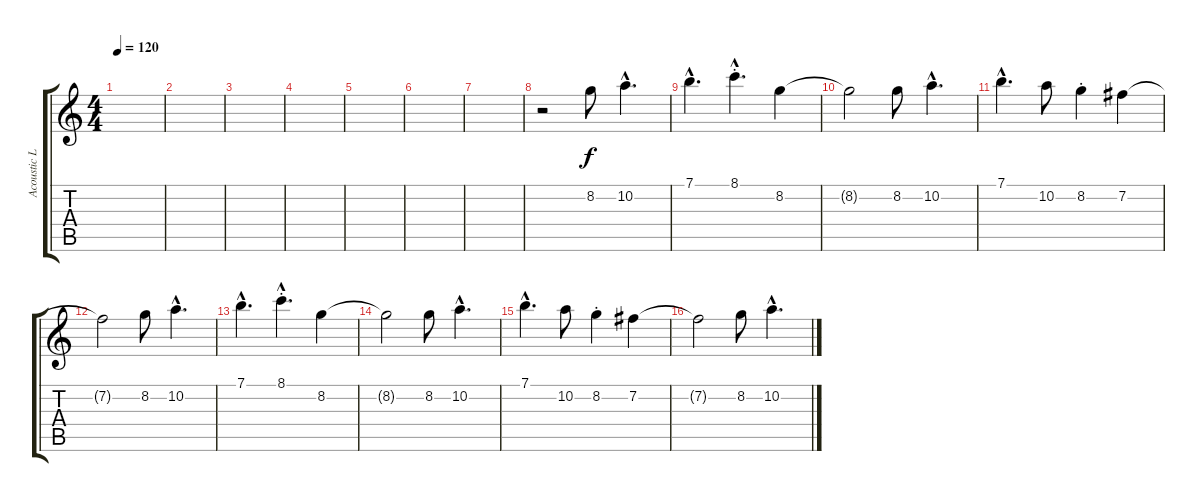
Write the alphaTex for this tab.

\track ("Acoustic Lead" "Acoustic L") {instrument acousticguitarsteel}
\staff {score tabs}
\tuning (E4 B3 G3 D3 A2 E2) {hide}
\ts (4 4)
\tempo 120
\clef g2
\ks c
|
|
|
|
|
|
|
r.2 8.2.8 10.2{hac}.4{d} |
7.1{hac}.4{d} 8.1{hac st}.4{d} 8.2.4 |
8.2{t}.2 8.2.8 10.2{hac}.4{d} |
7.1{hac}.4{d} 10.2.8 8.2{st}.4 7.2.4 |
7.2{t}.2 8.2.8 10.2{hac}.4{d} |
7.1{hac}.4{d} 8.1{hac st}.4{d} 8.2.4 |
8.2{t}.2 8.2.8 10.2{hac}.4{d} |
7.1{hac}.4{d} 10.2.8 8.2{st}.4 7.2.4 |
7.2{t}.2 8.2.8 10.2{hac}.4{d}
